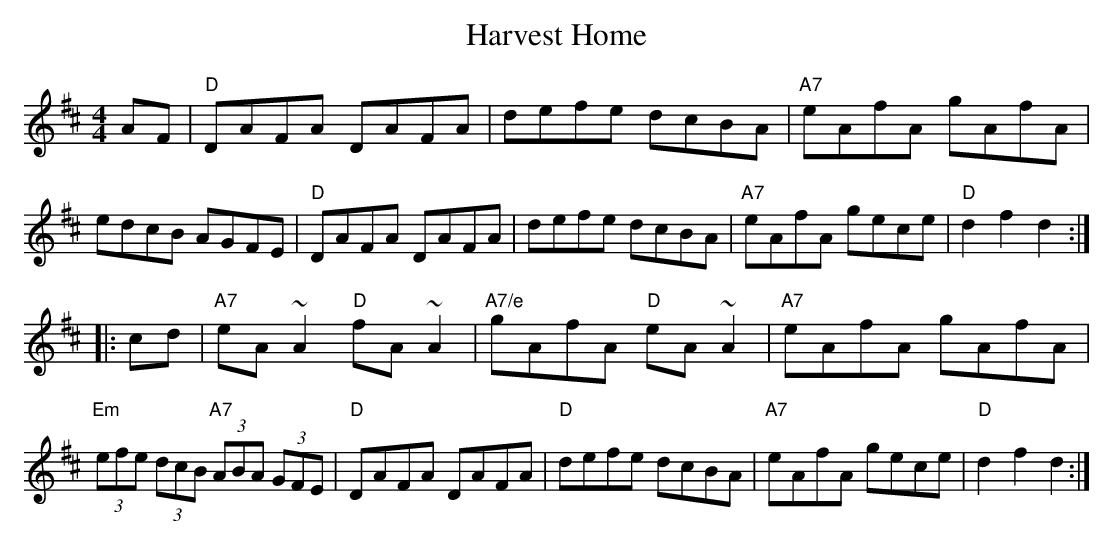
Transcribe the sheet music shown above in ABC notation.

X:1
T: Harvest Home
M: 4/4
L: 1/8
K: D
AF |\
"D"DAFA DAFA | defe dcBA | "A7"eAfA gAfA | edcB AGFE |\
"D"DAFA DAFA | defe dcBA | "A7"eAfA gece | "D"d2f2 d2 :|
|: cd |\
"A7"eA~A2 "D"fA~A2 | "A7/e"gAfA "D"eA~A2 | "A7"eAfA gAfA | "Em"(3efe (3dcB "A7"(3ABA (3GFE |\
"D"DAFA DAFA | "D"defe dcBA | "A7"eAfA gece | "D"d2f2 d2 :|
